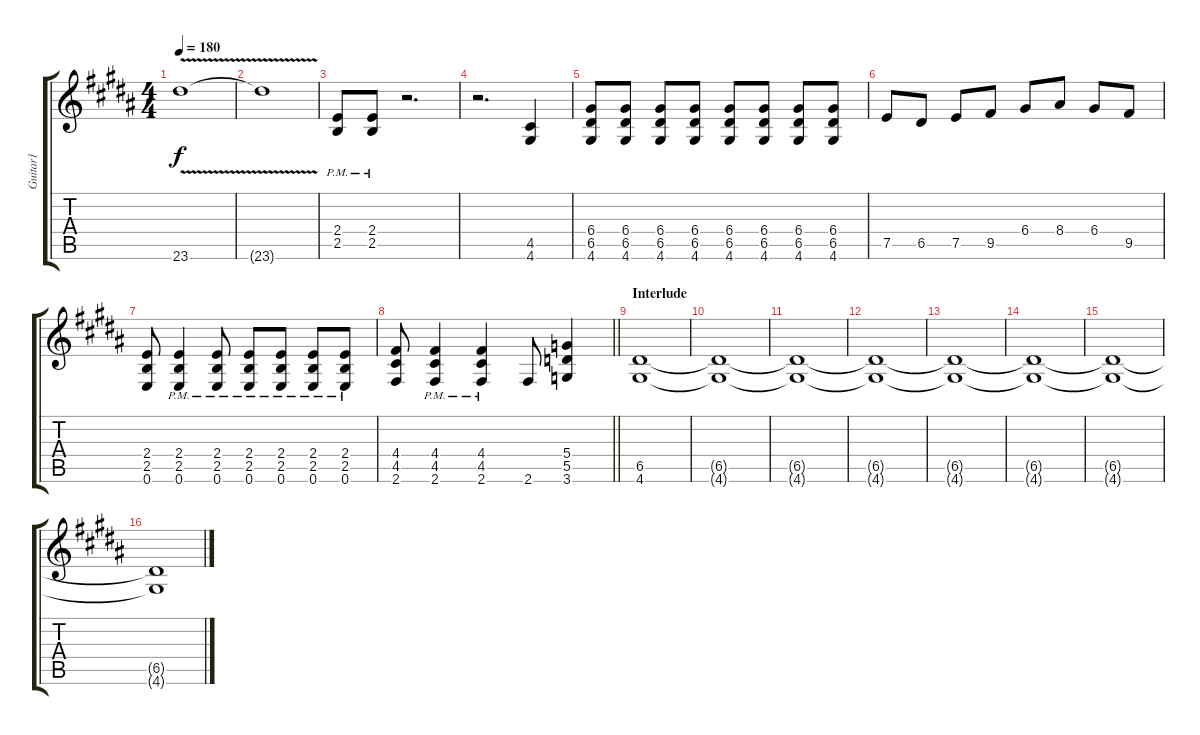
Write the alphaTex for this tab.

\track ("Guitar1" "Guitar1") {instrument overdrivenguitar}
\staff {score tabs}
\tuning (E4 B3 G3 D3 A2 E2) {hide}
\ts (4 4)
\tempo 180
\clef g2
\ks g#minor
23.6{v}.1{dy f} |
23.6{t}.1 |
(2.4{pm} 2.5{pm}).8{balance 0} (2.4{pm} 2.5{pm}).8 r.2{d} |
r.2{d} (4.5 4.6).4{balance 5} |
(6.4 6.5 4.6).8 (6.4 6.5 4.6).8 (6.4 6.5 4.6).8 (6.4 6.5 4.6).8 (6.4 6.5 4.6).8 (6.4 6.5 4.6).8 (6.4 6.5 4.6).8 (6.4 6.5 4.6).8 |
7.5.8 6.5.8 7.5.8 9.5.8 6.4.8 8.4.8 6.4.8 9.5.8 |
(2.4 2.5 0.6).8 (2.4{pm} 2.5{pm} 0.6{pm}).4 (2.4{pm} 2.5{pm} 0.6{pm}).8 (2.4{pm} 2.5{pm} 0.6{pm}).8 (2.4{pm} 2.5{pm} 0.6{pm}).8 (2.4{pm} 2.5{pm} 0.6{pm}).8 (2.4{pm} 2.5{pm} 0.6{pm}).8 |
\barLineRight lightlight
(4.4 4.5 2.6).8 (4.4{pm} 4.5{pm} 2.6{pm}).4 (4.4{pm} 4.5{pm} 2.6{pm}).4 2.6.8 (5.4 5.5 3.6).4 |
\section ("" "Interlude")
(6.5 4.6).1 |
(6.5{t} 4.6{t}).1 |
(6.5{t} 4.6{t}).1 |
(6.5{t} 4.6{t}).1 |
(6.5{t} 4.6{t}).1 |
(6.5{t} 4.6{t}).1 |
(6.5{t} 4.6{t}).1 |
(6.5{t} 4.6{t}).1
